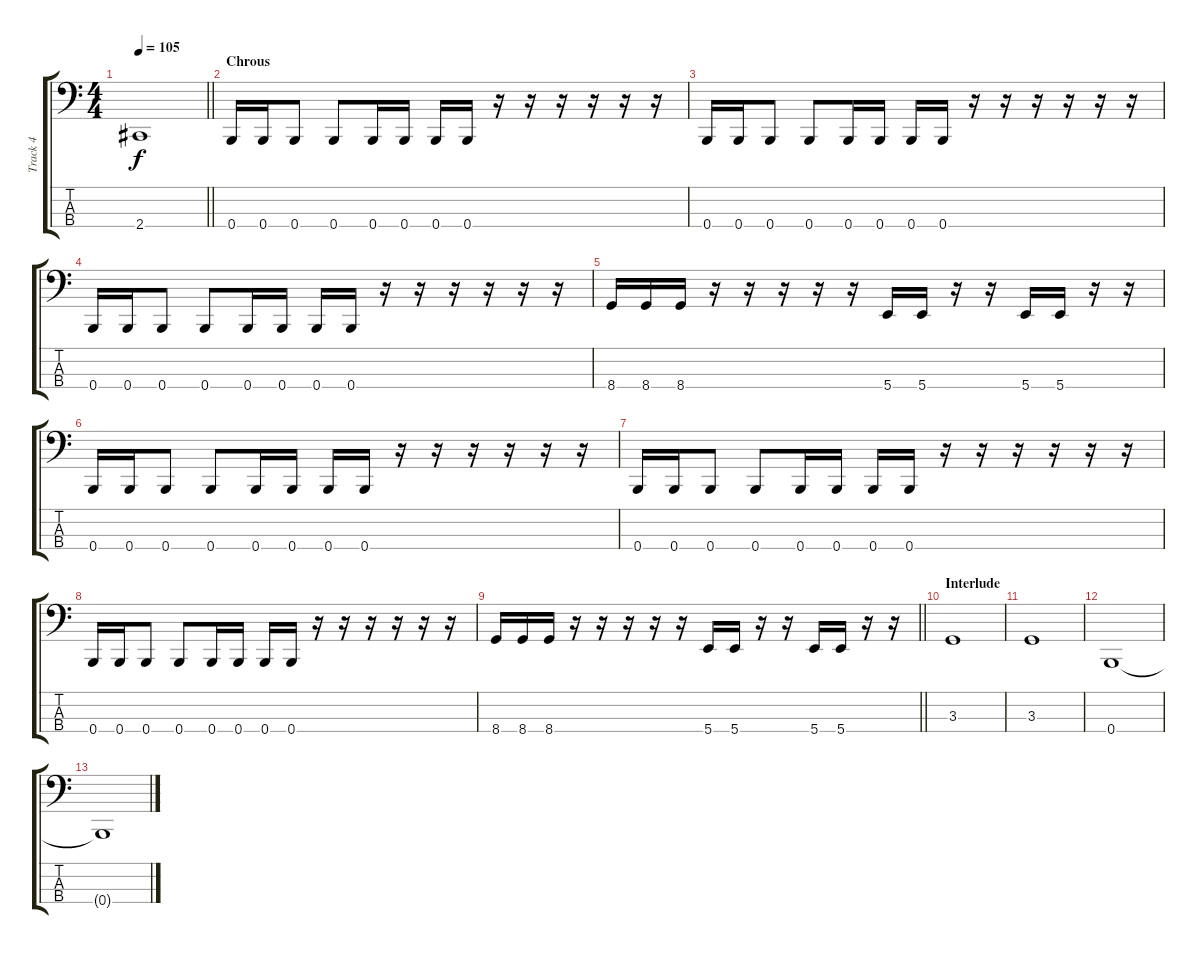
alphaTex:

\track ("Track 4" "Track 4") {instrument electricbasspick}
\staff {score tabs}
\tuning (D2 A1 E1 B0) {hide}
\ts (4 4)
\tempo 105
\clef f4
\barLineRight lightlight
\ks c
2.4{t}.1{dy f} |
\section ("" "Chrous")
0.4.16 0.4.16 0.4.8 0.4.8 0.4.16 0.4.16 0.4.16 0.4.16 r.16 r.16 r.16 r.16 r.16 r.16 |
0.4.16 0.4.16 0.4.8 0.4.8 0.4.16 0.4.16 0.4.16 0.4.16 r.16 r.16 r.16 r.16 r.16 r.16 |
0.4.16 0.4.16 0.4.8 0.4.8 0.4.16 0.4.16 0.4.16 0.4.16 r.16 r.16 r.16 r.16 r.16 r.16 |
8.4.16 8.4.16 8.4.16 r.16 r.16 r.16 r.16 r.16 5.4.16 5.4.16 r.16 r.16 5.4.16 5.4.16 r.16 r.16 |
0.4.16 0.4.16 0.4.8 0.4.8 0.4.16 0.4.16 0.4.16 0.4.16 r.16 r.16 r.16 r.16 r.16 r.16 |
0.4.16 0.4.16 0.4.8 0.4.8 0.4.16 0.4.16 0.4.16 0.4.16 r.16 r.16 r.16 r.16 r.16 r.16 |
0.4.16 0.4.16 0.4.8 0.4.8 0.4.16 0.4.16 0.4.16 0.4.16 r.16 r.16 r.16 r.16 r.16 r.16 |
\barLineRight lightlight
8.4.16 8.4.16 8.4.16 r.16 r.16 r.16 r.16 r.16 5.4.16 5.4.16 r.16 r.16 5.4.16 5.4.16 r.16 r.16 |
\section ("" "Interlude")
3.3.1 |
3.3.1 |
0.4.1 |
0.4{t}.1
